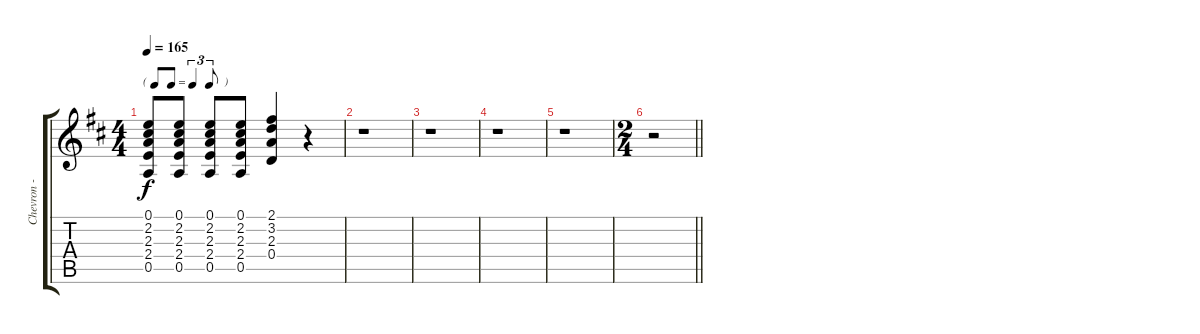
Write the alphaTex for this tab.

\track ("Chevron - Guitar" "Chevron - ") {instrument acousticguitarsteel}
\staff {score tabs}
\tuning (E4 B3 G3 D3 A2 E2) {hide}
\ts (4 4)
\tf triplet8th
\tempo 165
\clef g2
\ks d
(0.1 2.2 2.3 2.4 0.5).8{dy f} (0.1 2.2 2.3 2.4 0.5).8 (0.1 2.2 2.3 2.4 0.5).8 (0.1 2.2 2.3 2.4 0.5).8 (2.1 3.2 2.3 0.4).4 r.4 |
r.1 |
r.1 |
r.1 |
r.1 |
\ts (2 4)
\barLineRight lightlight
r.2
